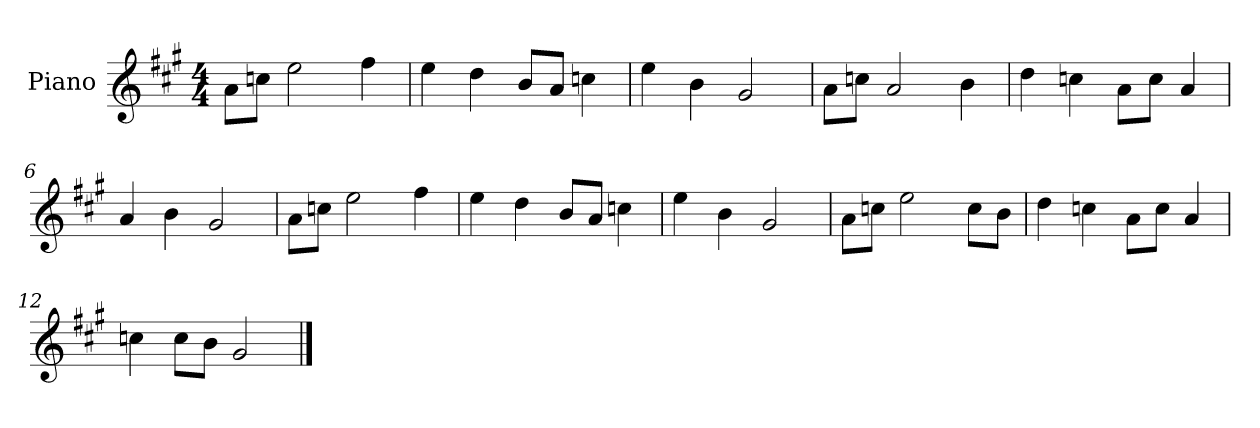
**kern
*part1
*staff1
*I"Piano
*I'P-no
*clefG2
*k[f#c#g#]
*M4/4
*MM90
=1
8a\L
8ccn\J
2ee\
4ff#\
=2
4ee\
4dd\
8b/L
8a/J
4ccn\
=3
4ee\
4b\
2g#/
=4
8a\L
8ccn\J
2a/
4b\
=5
4dd\
4ccn\
8a\L
8cc\J
4a/
=6
4a/
4b\
2g#/
=7
8a\L
8ccn\J
2ee\
4ff#\
!!LO:LB:g=z
=8
4ee\
4dd\
8b/L
8a/J
4ccn\
=9
4ee\
4b\
2g#/
=10
8a\L
8ccn\J
2ee\
8cc\L
8b\J
=11
4dd\
4ccn\
8a\L
8cc\J
4a/
=12
4ccn\
8cc\L
8b\J
2g#/
==
*-
